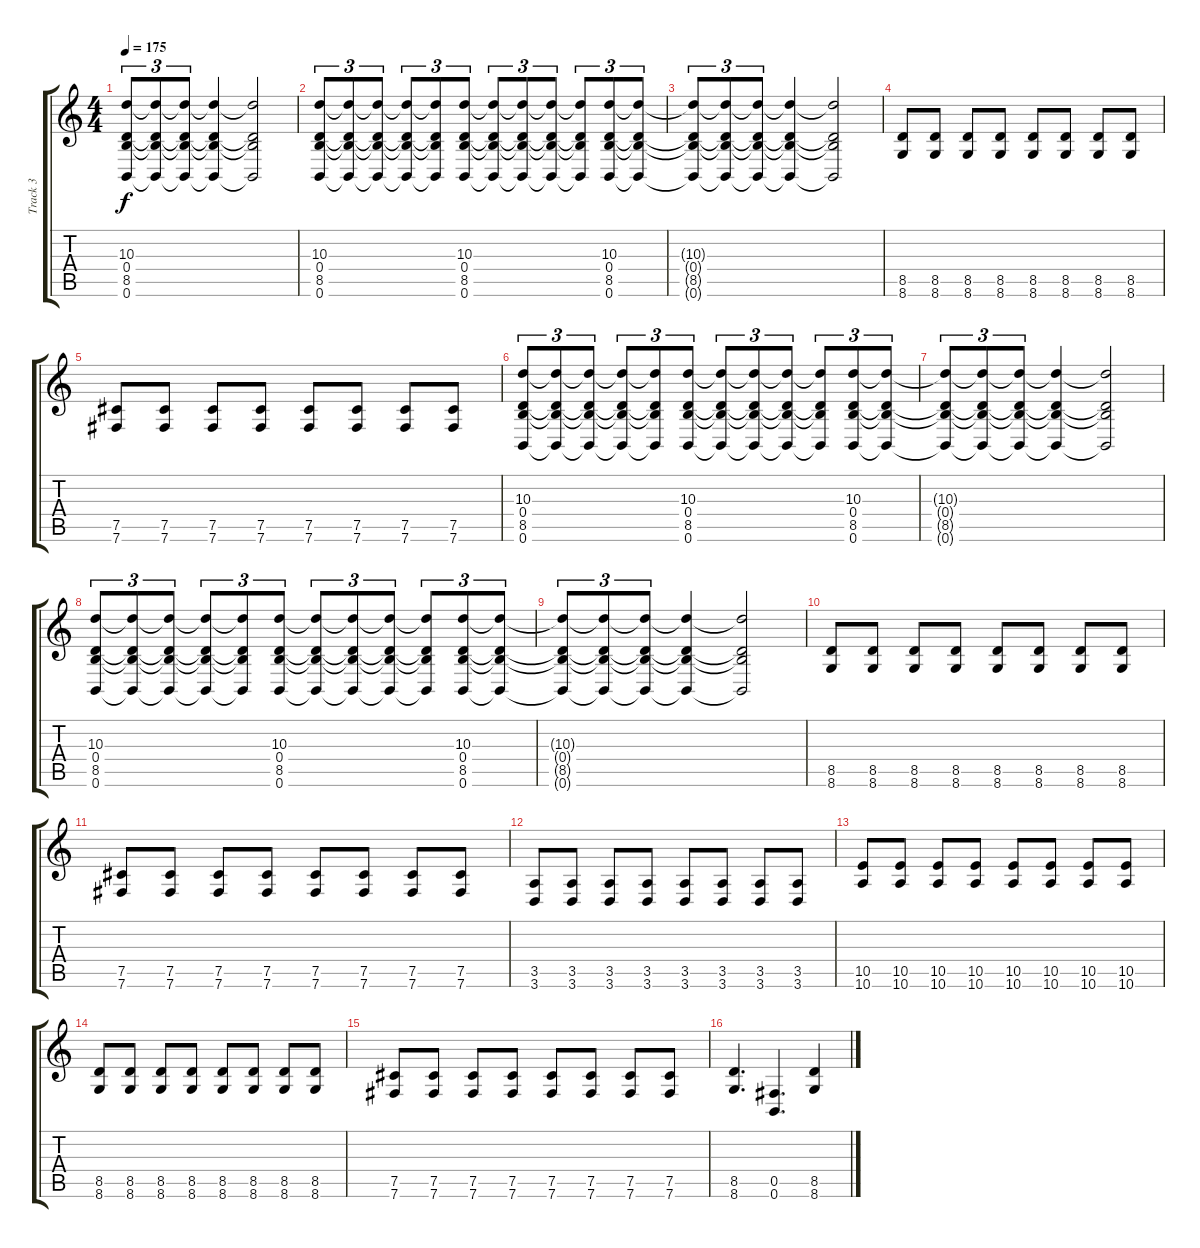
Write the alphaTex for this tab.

\track ("Track 3" "Track 3") {instrument distortionguitar}
\staff {score tabs}
\tuning (Db4 Ab3 E3 B2 Gb2 B1) {hide}
\ts (4 4)
\tempo 175
\clef g2
\ks c
(10.3{t} 0.4{t} 8.5{t} 0.6{t}).8{tu (3 2) dy f} (10.3{t} 0.4{t} 8.5{t} 0.6{t}).8{tu (3 2)} (10.3{t} 0.4{t} 8.5{t} 0.6{t}).8{tu (3 2)} (10.3{t} 0.4{t} 8.5{t} 0.6{t}).4 (10.3{t} 0.4{t} 8.5{t} 0.6{t}).2 |
(10.3 0.4 8.5 0.6).8{tu (3 2)} (10.3{t} 0.4{t} 8.5{t} 0.6{t}).8{tu (3 2)} (10.3{t} 0.4{t} 8.5{t} 0.6{t}).8{tu (3 2)} (10.3{t} 0.4{t} 8.5{t} 0.6{t}).8{tu (3 2)} (10.3{t} 0.4{t} 8.5{t} 0.6{t}).8{tu (3 2)} (10.3 0.4 8.5 0.6).8{tu (3 2)} (10.3{t} 0.4{t} 8.5{t} 0.6{t}).8{tu (3 2)} (10.3{t} 0.4{t} 8.5{t} 0.6{t}).8{tu (3 2)} (10.3{t} 0.4{t} 8.5{t} 0.6{t}).8{tu (3 2)} (10.3{t} 0.4{t} 8.5{t} 0.6{t}).8{tu (3 2)} (10.3 0.4 8.5 0.6).8{tu (3 2)} (10.3{t} 0.4{t} 8.5{t} 0.6{t}).8{tu (3 2)} |
(10.3{t} 0.4{t} 8.5{t} 0.6{t}).8{tu (3 2)} (10.3{t} 0.4{t} 8.5{t} 0.6{t}).8{tu (3 2)} (10.3{t} 0.4{t} 8.5{t} 0.6{t}).8{tu (3 2)} (10.3{t} 0.4{t} 8.5{t} 0.6{t}).4 (10.3{t} 0.4{t} 8.5{t} 0.6{t}).2 |
(8.5 8.6).8 (8.5 8.6).8 (8.5 8.6).8 (8.5 8.6).8 (8.5 8.6).8 (8.5 8.6).8 (8.5 8.6).8 (8.5 8.6).8 |
(7.5 7.6).8 (7.5 7.6).8 (7.5 7.6).8 (7.5 7.6).8 (7.5 7.6).8 (7.5 7.6).8 (7.5 7.6).8 (7.5 7.6).8 |
(10.3 0.4 8.5 0.6).8{tu (3 2)} (10.3{t} 0.4{t} 8.5{t} 0.6{t}).8{tu (3 2)} (10.3{t} 0.4{t} 8.5{t} 0.6{t}).8{tu (3 2)} (10.3{t} 0.4{t} 8.5{t} 0.6{t}).8{tu (3 2)} (10.3{t} 0.4{t} 8.5{t} 0.6{t}).8{tu (3 2)} (10.3 0.4 8.5 0.6).8{tu (3 2)} (10.3{t} 0.4{t} 8.5{t} 0.6{t}).8{tu (3 2)} (10.3{t} 0.4{t} 8.5{t} 0.6{t}).8{tu (3 2)} (10.3{t} 0.4{t} 8.5{t} 0.6{t}).8{tu (3 2)} (10.3{t} 0.4{t} 8.5{t} 0.6{t}).8{tu (3 2)} (10.3 0.4 8.5 0.6).8{tu (3 2)} (10.3{t} 0.4{t} 8.5{t} 0.6{t}).8{tu (3 2)} |
(10.3{t} 0.4{t} 8.5{t} 0.6{t}).8{tu (3 2)} (10.3{t} 0.4{t} 8.5{t} 0.6{t}).8{tu (3 2)} (10.3{t} 0.4{t} 8.5{t} 0.6{t}).8{tu (3 2)} (10.3{t} 0.4{t} 8.5{t} 0.6{t}).4 (10.3{t} 0.4{t} 8.5{t} 0.6{t}).2 |
(10.3 0.4 8.5 0.6).8{tu (3 2)} (10.3{t} 0.4{t} 8.5{t} 0.6{t}).8{tu (3 2)} (10.3{t} 0.4{t} 8.5{t} 0.6{t}).8{tu (3 2)} (10.3{t} 0.4{t} 8.5{t} 0.6{t}).8{tu (3 2)} (10.3{t} 0.4{t} 8.5{t} 0.6{t}).8{tu (3 2)} (10.3 0.4 8.5 0.6).8{tu (3 2)} (10.3{t} 0.4{t} 8.5{t} 0.6{t}).8{tu (3 2)} (10.3{t} 0.4{t} 8.5{t} 0.6{t}).8{tu (3 2)} (10.3{t} 0.4{t} 8.5{t} 0.6{t}).8{tu (3 2)} (10.3{t} 0.4{t} 8.5{t} 0.6{t}).8{tu (3 2)} (10.3 0.4 8.5 0.6).8{tu (3 2)} (10.3{t} 0.4{t} 8.5{t} 0.6{t}).8{tu (3 2)} |
(10.3{t} 0.4{t} 8.5{t} 0.6{t}).8{tu (3 2)} (10.3{t} 0.4{t} 8.5{t} 0.6{t}).8{tu (3 2)} (10.3{t} 0.4{t} 8.5{t} 0.6{t}).8{tu (3 2)} (10.3{t} 0.4{t} 8.5{t} 0.6{t}).4 (10.3{t} 0.4{t} 8.5{t} 0.6{t}).2 |
(8.5 8.6).8 (8.5 8.6).8 (8.5 8.6).8 (8.5 8.6).8 (8.5 8.6).8 (8.5 8.6).8 (8.5 8.6).8 (8.5 8.6).8 |
(7.5 7.6).8 (7.5 7.6).8 (7.5 7.6).8 (7.5 7.6).8 (7.5 7.6).8 (7.5 7.6).8 (7.5 7.6).8 (7.5 7.6).8 |
(3.5 3.6).8 (3.5 3.6).8 (3.5 3.6).8 (3.5 3.6).8 (3.5 3.6).8 (3.5 3.6).8 (3.5 3.6).8 (3.5 3.6).8 |
(10.5 10.6).8 (10.5 10.6).8 (10.5 10.6).8 (10.5 10.6).8 (10.5 10.6).8 (10.5 10.6).8 (10.5 10.6).8 (10.5 10.6).8 |
(8.5 8.6).8 (8.5 8.6).8 (8.5 8.6).8 (8.5 8.6).8 (8.5 8.6).8 (8.5 8.6).8 (8.5 8.6).8 (8.5 8.6).8 |
(7.5 7.6).8 (7.5 7.6).8 (7.5 7.6).8 (7.5 7.6).8 (7.5 7.6).8 (7.5 7.6).8 (7.5 7.6).8 (7.5 7.6).8 |
(8.5 8.6).4{d} (0.5 0.6).4{d} (8.5 8.6).4
